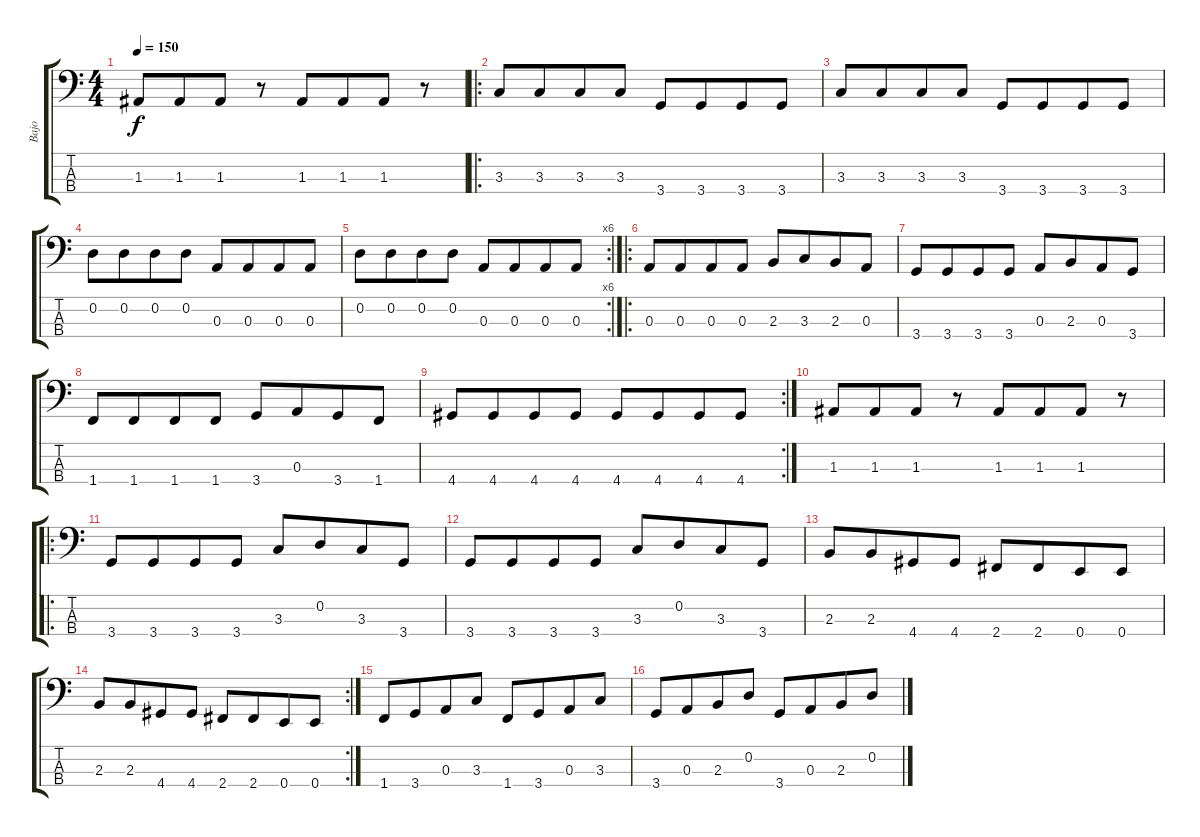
\track ("Bajo" "Bajo") {instrument electricbasspick}
\staff {score tabs}
\tuning (G2 D2 A1 E1) {hide}
\ts (4 4)
\tempo 150
\clef f4
\ks c
1.3.8{dy f} 1.3.8{beam merge} 1.3.8 r.8 1.3.8 1.3.8{beam merge} 1.3.8 r.8 |
\ro
3.3.8{volume 8} 3.3.8{beam merge} 3.3.8 3.3.8 3.4.8 3.4.8{beam merge} 3.4.8 3.4.8 |
3.3.8 3.3.8{beam merge} 3.3.8 3.3.8 3.4.8 3.4.8{beam merge} 3.4.8 3.4.8 |
0.2.8 0.2.8{beam merge} 0.2.8 0.2.8 0.3.8 0.3.8{beam merge} 0.3.8 0.3.8 |
\rc 6
0.2.8 0.2.8{beam merge} 0.2.8 0.2.8 0.3.8 0.3.8{beam merge} 0.3.8 0.3.8 |
\ro
0.3.8{volume 10} 0.3.8{beam merge} 0.3.8 0.3.8 2.3.8 3.3.8{beam merge} 2.3.8 0.3.8 |
3.4.8 3.4.8{beam merge} 3.4.8 3.4.8 0.3.8 2.3.8{beam merge} 0.3.8 3.4.8 |
1.4.8 1.4.8{beam merge} 1.4.8 1.4.8 3.4.8 0.3.8{beam merge} 3.4.8 1.4.8 |
\rc 2
4.4.8 4.4.8{beam merge} 4.4.8 4.4.8 4.4.8 4.4.8{beam merge} 4.4.8 4.4.8 |
1.3.8 1.3.8{beam merge} 1.3.8 r.8 1.3.8 1.3.8{beam merge} 1.3.8 r.8 |
\ro
3.4.8{volume 11} 3.4.8{beam merge} 3.4.8 3.4.8 3.3.8 0.2.8{beam merge} 3.3.8 3.4.8 |
3.4.8 3.4.8{beam merge} 3.4.8 3.4.8 3.3.8 0.2.8{beam merge} 3.3.8 3.4.8 |
2.3.8 2.3.8{beam merge} 4.4.8 4.4.8 2.4.8 2.4.8{beam merge} 0.4.8 0.4.8 |
\rc 2
2.3.8 2.3.8{beam merge} 4.4.8 4.4.8 2.4.8 2.4.8{beam merge} 0.4.8 0.4.8 |
1.4.8 3.4.8{beam merge} 0.3.8 3.3.8 1.4.8 3.4.8{beam merge} 0.3.8 3.3.8 |
3.4.8 0.3.8{beam merge} 2.3.8 0.2.8 3.4.8 0.3.8{beam merge} 2.3.8 0.2.8
